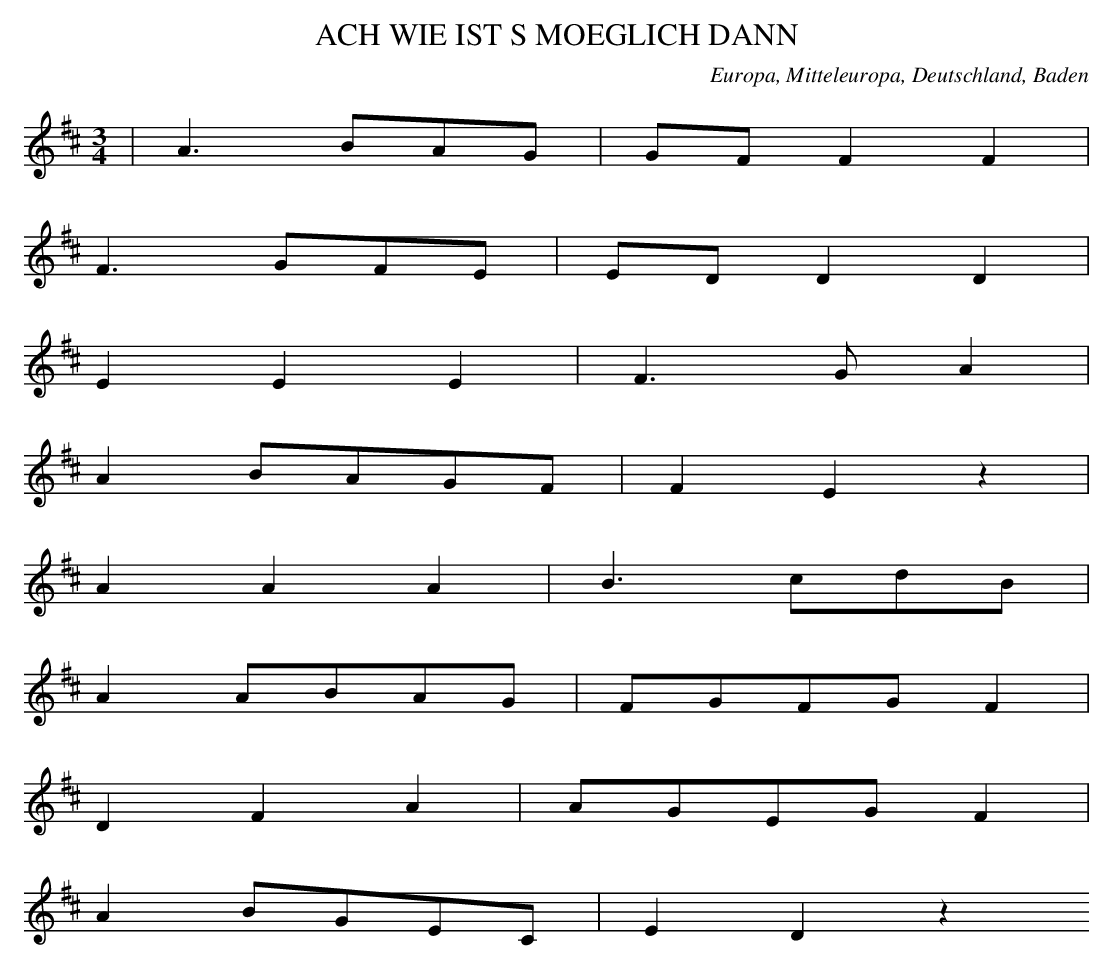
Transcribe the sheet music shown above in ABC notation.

X:1
T: ACH WIE IST S MOEGLICH DANN
O: Europa, Mitteleuropa, Deutschland, Baden
M: 3/4
L: 1/8
K: D
 | A3BAG | GFF2F2 |
F3GFE | EDD2D2 |
E2E2E2 | F3GA2 |
A2BAGF | F2E2z2 |
A2A2A2 | B3cdB |
A2ABAG | FGFGF2 |
D2F2A2 | AGEGF2 |
A2BGEC | E2D2z2
